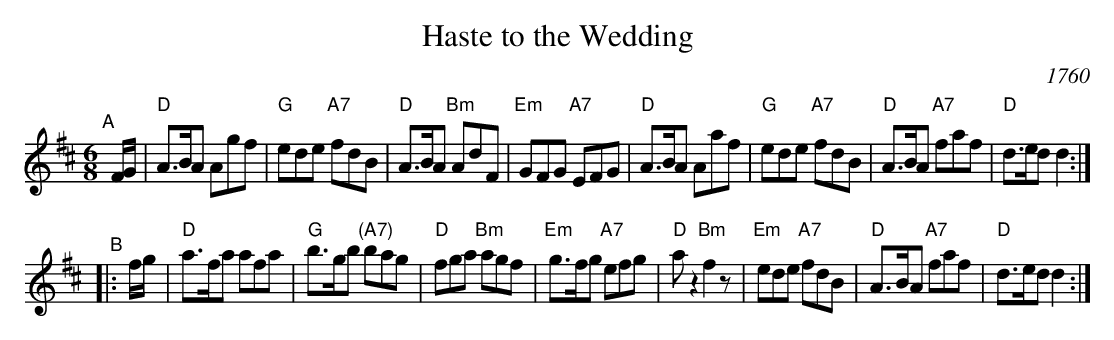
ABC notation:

X:1
T: Haste to the Wedding
O: 1760
M: 6/8
L: 1/8
K: D
"^A"[|] F/G/ |\
"D"A>BA Agf | "G"ede "A7"fdB | "D"A>BA "Bm"AdF | "Em"GFG "A7"EFG |\
"D"A>BA Aaf | "G"ede "A7"fdB | "D"A>BA "A7"faf | "D"d>ed d2 :|
"^B"|: f/g/ |\
"D"a>fa afa | "G"b>gb "(A7)"bag | "D"fga "Bm"agf | "Em"g>fg "A7"efg |\
"D"az2 "Bm"f2z | "Em"ede "A7"fdB | "D"A>BA "A7"faf | "D"d>ed d2 :|
